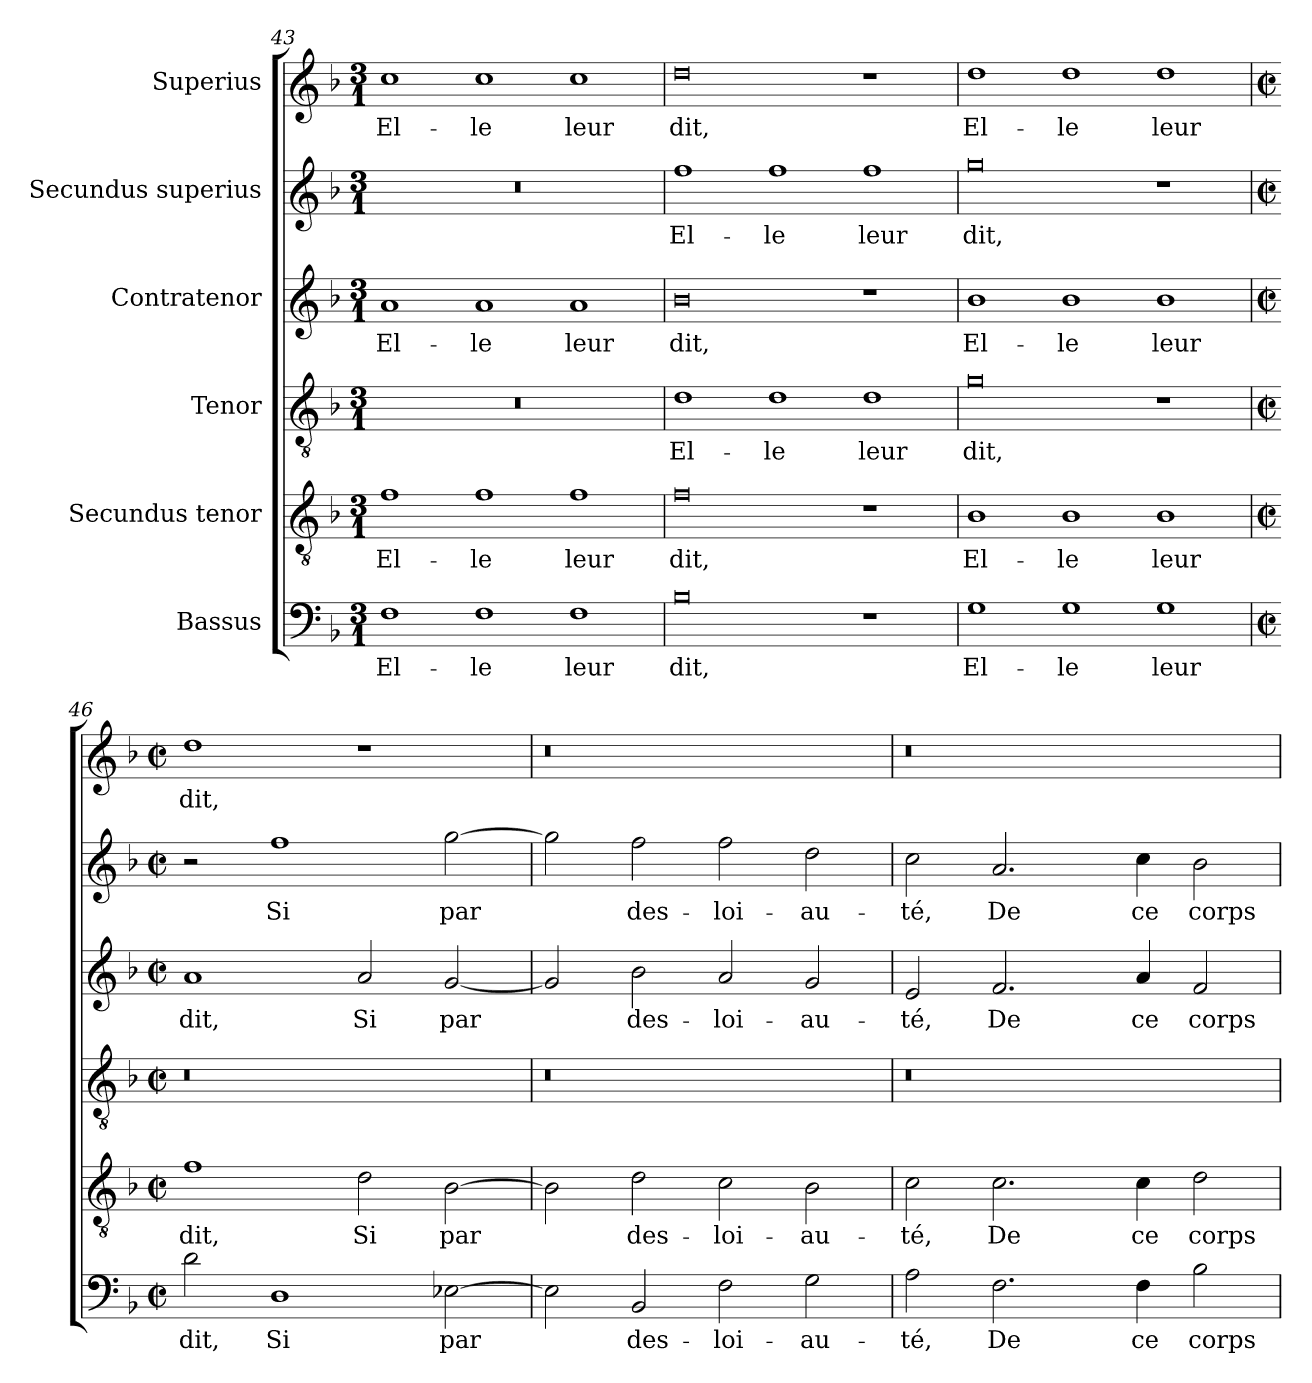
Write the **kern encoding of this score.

**kern	**text	**kern	**text	**kern	**text	**kern	**text	**kern	**text	**kern	**text
*part6	*part6	*part5	*part5	*part4	*part4	*part3	*part3	*part2	*part2	*part1	*part1
*staff6	*staff6	*staff5	*staff5	*staff4	*staff4	*staff3	*staff3	*staff2	*staff2	*staff1	*staff1
*I"Bassus	*	*I"Secundus tenor	*	*I"Tenor	*	*I"Contratenor	*	*I"Secundus superius	*	*I"Superius	*
*clefF4	*	*clefGv2	*	*clefGv2	*	*clefG2	*	*clefG2	*	*clefG2	*
*k[b-]	*	*k[b-]	*	*k[b-]	*	*k[b-]	*	*k[b-]	*	*k[b-]	*
*F:	*	*F:	*	*F:	*	*F:	*	*F:	*	*F:	*
*M3/1	*	*M3/1	*	*M3/1	*	*M3/1	*	*M3/1	*	*M3/1	*
=43	=43	=43	=43	=43	=43	=43	=43	=43	=43	=43	=43
!	!	!	!	!LO:N:vis=0	!	!	!	!LO:N:vis=0	!	!	!
1F\	El-	1f\	El-	0.r	.	1a/	El-	0.r	.	1cc\	El-
1F\	-le	1f\	-le	.	.	1a/	-le	.	.	1cc\	-le
1F\	leur	1f\	leur	.	.	1a/	leur	.	.	1cc\	leur
!!LO:PB:g=z
=44	=44	=44	=44	=44	=44	=44	=44	=44	=44	=44	=44
0B-\	dit,	0f\	dit,	1d\	El-	0b-\	dit,	1ff\	El-	0dd\	dit,
.	.	.	.	1d\	-le	.	.	1ff\	-le	.	.
1r	.	1r	.	1d\	leur	1r	.	1ff\	leur	1r	.
=45	=45	=45	=45	=45	=45	=45	=45	=45	=45	=45	=45
1G\	El-	1B-\	El-	0g\	dit,	1b-\	El-	0gg\	dit,	1dd\	El-
1G\	-le	1B-\	-le	.	.	1b-\	-le	.	.	1dd\	-le
1G\	leur	1B-\	leur	1r	.	1b-\	leur	1r	.	1dd\	leur
=46	=46	=46	=46	=46	=46	=46	=46	=46	=46	=46	=46
*M2/2	*	*M2/2	*	*M2/2	*	*M2/2	*	*M2/2	*	*M2/2	*
*met(c|)	*	*met(c|)	*	*met(c|)	*	*met(c|)	*	*met(c|)	*	*met(c|)	*
!	!	!	!	!LO:N:vis=0	!	!	!	!	!	!	!
2d\	dit,	1f\	dit,	1r	.	1a/	dit,	2r	.	1dd\	dit,
1D\	Si	.	.	.	.	.	.	1ff\	Si	.	.
.	.	2d\	Si	1ryy	.	2a/	Si	.	.	1r	.
[2E-X\	par	[2B-\	par	.	.	[2g/	par	[2gg\	par	.	.
=47	=47	=47	=47	=47	=47	=47	=47	=47	=47	=47	=47
!	!	!	!	!LO:N:vis=0	!	!	!	!	!	!LO:N:vis=0	!
2E-\]	.	2B-\]	.	1r	.	2g/]	.	2gg\]	.	1r	.
2BB-/	des-	2d\	des-	.	.	2b-\	des-	2ff\	des-	.	.
2F\	-loi-	2c\	-loi-	1ryy	.	2a/	-loi-	2ff\	-loi-	1ryy	.
2G\	-au-	2B-\	-au-	.	.	2g/	-au-	2dd\	-au-	.	.
=48	=48	=48	=48	=48	=48	=48	=48	=48	=48	=48	=48
!	!	!	!	!LO:N:vis=0	!	!	!	!	!	!LO:N:vis=0	!
2A\	-té,	2c\	-té,	1r	.	2e/	-té,	2cc\	-té,	1r	.
2.F\	De	2.c\	De	.	.	2.f/	De	2.a/	De	.	.
.	.	.	.	1ryy	.	.	.	.	.	1ryy	.
4F\	ce	4c\	ce	.	.	4a/	ce	4cc\	ce	.	.
2B-\	corps	2d\	corps	.	.	2f/	corps	2b-\	corps	.	.
=	=	=	=	=	=	=	=	=	=	=	=
*-	*-	*-	*-	*-	*-	*-	*-	*-	*-	*-	*-
